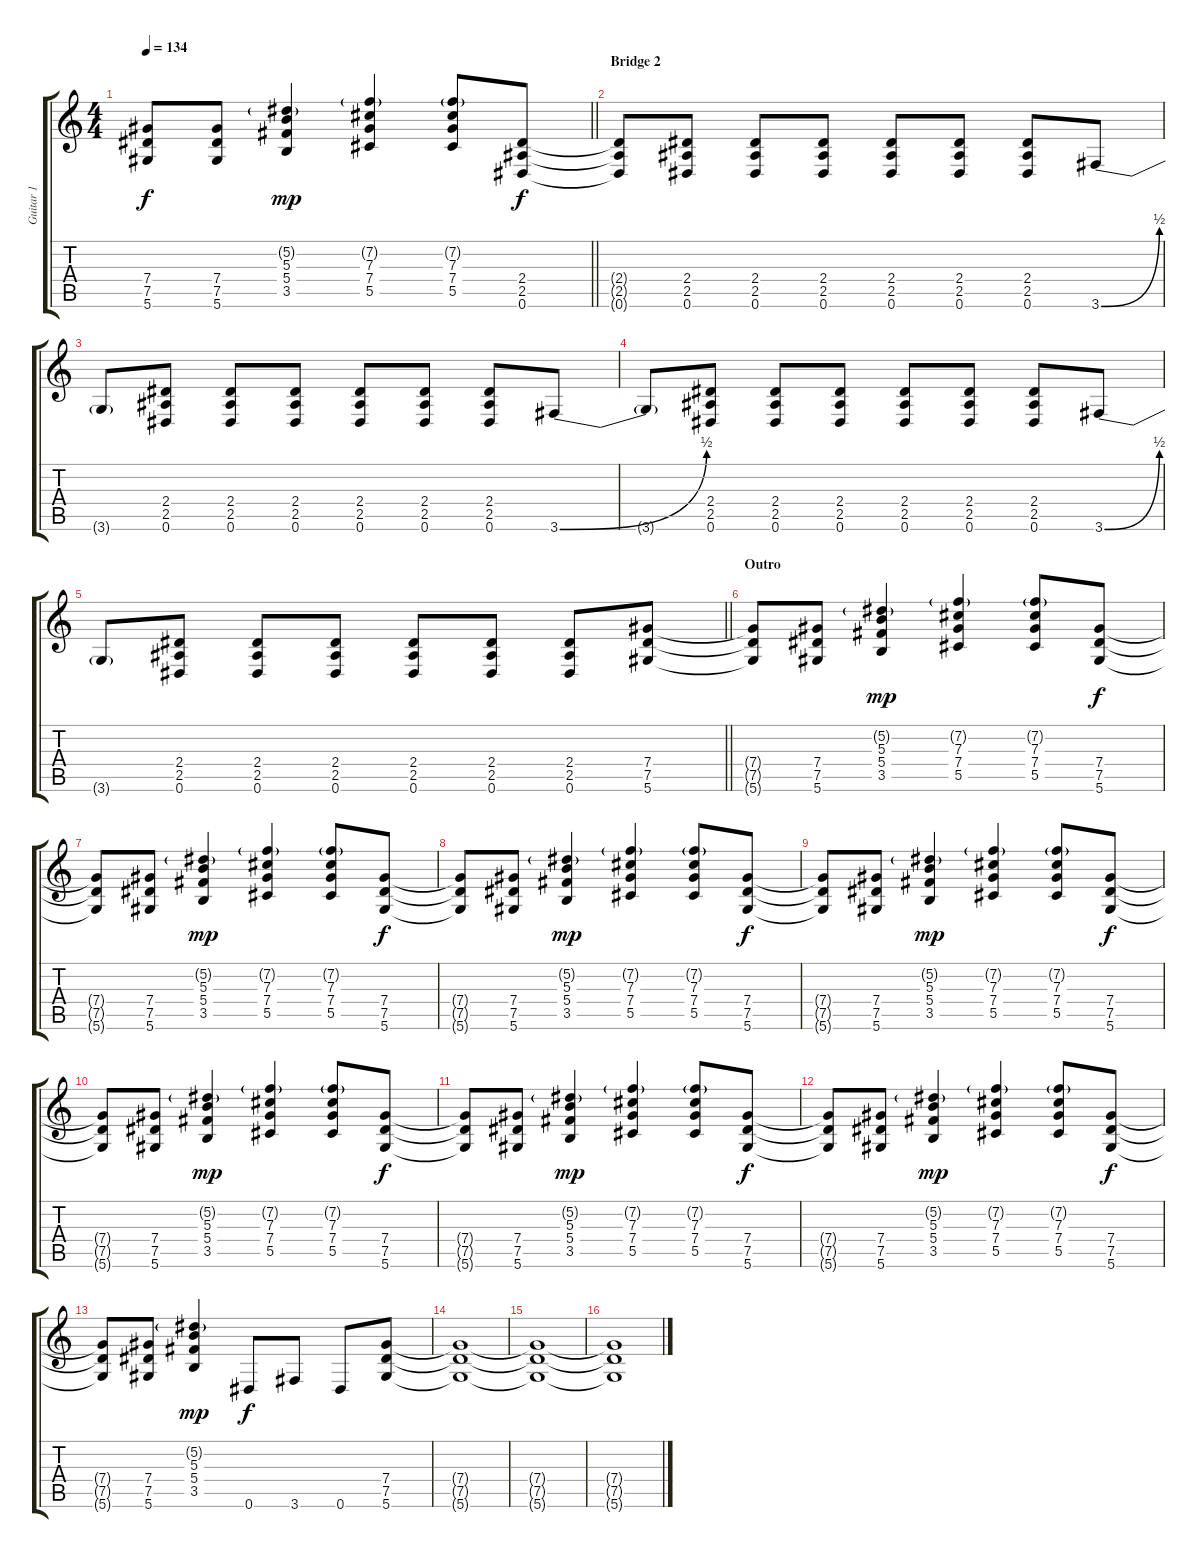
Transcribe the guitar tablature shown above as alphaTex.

\track ("Guitar 1" "Guitar 1") {instrument overdrivenguitar}
\staff {score tabs}
\tuning (Eb4 Bb3 Gb3 Db3 Ab2 Eb2) {hide}
\ts (4 4)
\tempo 134
\clef g2
\barLineRight lightlight
\ks c
(7.4{t} 7.5{t} 5.6{t}).8{dy f} (7.4 7.5 5.6).8 (5.2{g} 5.3 5.4 3.5).4{dy mp} (7.2{g} 7.3 7.4 5.5).4 (7.2{g} 7.3 7.4 5.5).8 (2.4 2.5 0.6).8{dy f} |
\section ("" "Bridge 2")
(2.4{t} 2.5{t} 0.6{t}).8 (2.4 2.5 0.6).8 (2.4 2.5 0.6).8 (2.4 2.5 0.6).8 (2.4 2.5 0.6).8 (2.4 2.5 0.6).8 (2.4 2.5 0.6).8 3.6{be (bend 0 0 60 2)}.8 |
3.6{t}.8 (2.4 2.5 0.6).8 (2.4 2.5 0.6).8 (2.4 2.5 0.6).8 (2.4 2.5 0.6).8 (2.4 2.5 0.6).8 (2.4 2.5 0.6).8 3.6{be (bend 0 0 60 2)}.8 |
3.6{t}.8 (2.4 2.5 0.6).8 (2.4 2.5 0.6).8 (2.4 2.5 0.6).8 (2.4 2.5 0.6).8 (2.4 2.5 0.6).8 (2.4 2.5 0.6).8 3.6{be (bend 0 0 60 2)}.8 |
\barLineRight lightlight
3.6{t}.8 (2.4 2.5 0.6).8 (2.4 2.5 0.6).8 (2.4 2.5 0.6).8 (2.4 2.5 0.6).8 (2.4 2.5 0.6).8 (2.4 2.5 0.6).8 (7.4 7.5 5.6).8 |
\section ("" "Outro")
(7.4{t} 7.5{t} 5.6{t}).8 (7.4 7.5 5.6).8 (5.2{g} 5.3 5.4 3.5).4{dy mp} (7.2{g} 7.3 7.4 5.5).4 (7.2{g} 7.3 7.4 5.5).8 (7.4 7.5 5.6).8{dy f} |
(7.4{t} 7.5{t} 5.6{t}).8 (7.4 7.5 5.6).8 (5.2{g} 5.3 5.4 3.5).4{dy mp} (7.2{g} 7.3 7.4 5.5).4 (7.2{g} 7.3 7.4 5.5).8 (7.4 7.5 5.6).8{dy f} |
(7.4{t} 7.5{t} 5.6{t}).8 (7.4 7.5 5.6).8 (5.2{g} 5.3 5.4 3.5).4{dy mp} (7.2{g} 7.3 7.4 5.5).4 (7.2{g} 7.3 7.4 5.5).8 (7.4 7.5 5.6).8{dy f} |
(7.4{t} 7.5{t} 5.6{t}).8 (7.4 7.5 5.6).8 (5.2{g} 5.3 5.4 3.5).4{dy mp} (7.2{g} 7.3 7.4 5.5).4 (7.2{g} 7.3 7.4 5.5).8 (7.4 7.5 5.6).8{dy f} |
(7.4{t} 7.5{t} 5.6{t}).8 (7.4 7.5 5.6).8 (5.2{g} 5.3 5.4 3.5).4{dy mp} (7.2{g} 7.3 7.4 5.5).4 (7.2{g} 7.3 7.4 5.5).8 (7.4 7.5 5.6).8{dy f} |
(7.4{t} 7.5{t} 5.6{t}).8 (7.4 7.5 5.6).8 (5.2{g} 5.3 5.4 3.5).4{dy mp} (7.2{g} 7.3 7.4 5.5).4 (7.2{g} 7.3 7.4 5.5).8 (7.4 7.5 5.6).8{dy f} |
(7.4{t} 7.5{t} 5.6{t}).8 (7.4 7.5 5.6).8 (5.2{g} 5.3 5.4 3.5).4{dy mp} (7.2{g} 7.3 7.4 5.5).4 (7.2{g} 7.3 7.4 5.5).8 (7.4 7.5 5.6).8{dy f} |
(7.4{t} 7.5{t} 5.6{t}).8 (7.4 7.5 5.6).8 (5.2{g} 5.3 5.4 3.5).4{dy mp} 0.6.8{dy f} 3.6.8 0.6.8 (7.4 7.5 5.6).8 |
(7.4{t} 7.5{t} 5.6{t}).1 |
(7.4{t} 7.5{t} 5.6{t}).1 |
(7.4{t} 7.5{t} 5.6{t}).1
